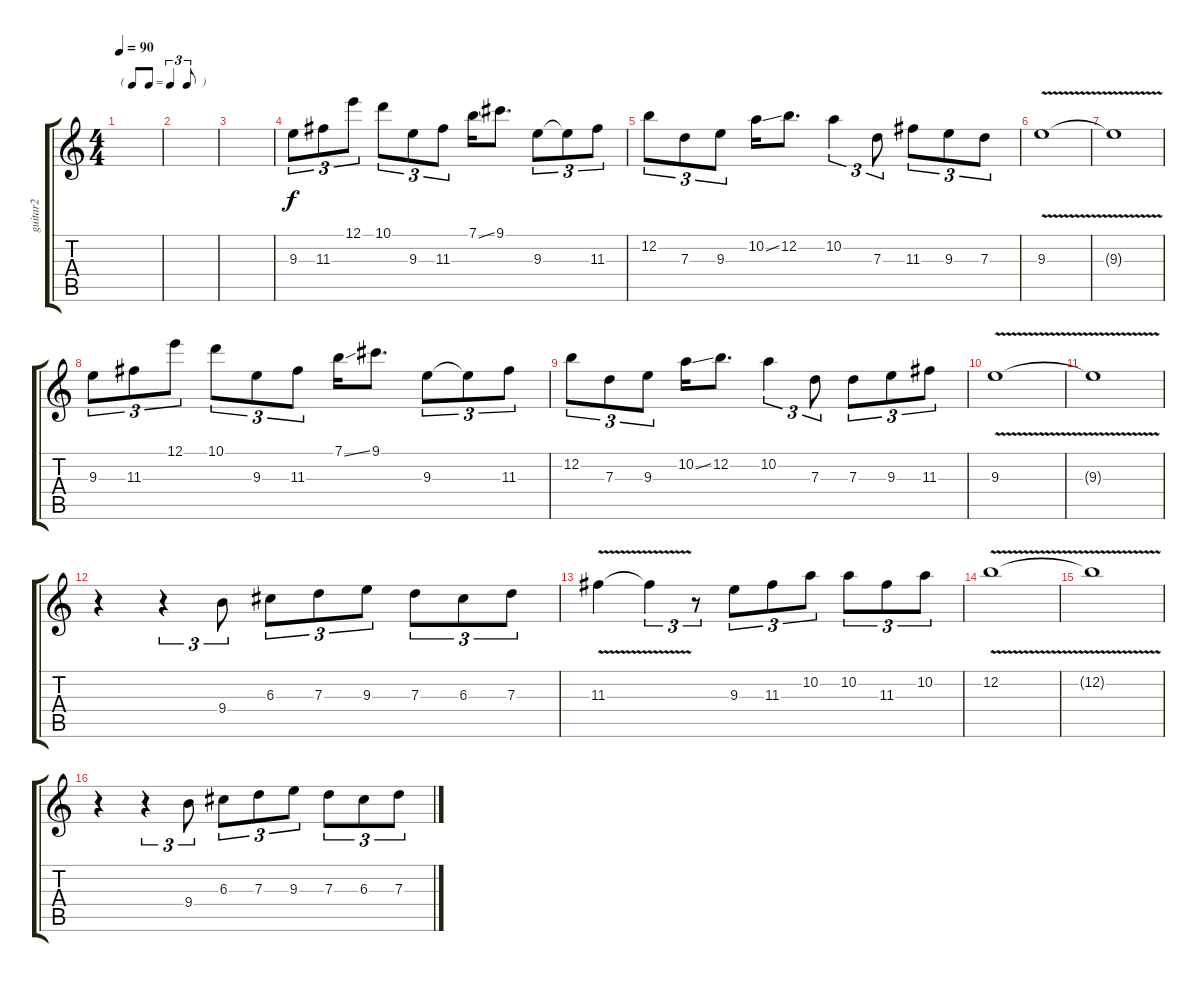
\track ("guitar2" "guitar2") {instrument electricguitarclean}
\staff {score tabs}
\tuning (E4 B3 G3 D3 A2 E2) {hide}
\ts (4 4)
\tf triplet8th
\tempo 90
\clef g2
\ks c
|
|
|
9.3.8{tu (3 2) dy f instrument distortionguitar} 11.3.8{tu (3 2)} 12.1.8{tu (3 2)} 10.1.8{tu (3 2)} 9.3.8{tu (3 2)} 11.3.8{tu (3 2)} 7.1{ss}.16 9.1.8{d} 9.3.8{tu (3 2)} 9.3{t}.8{tu (3 2)} 11.3.8{tu (3 2)} |
12.2.8{tu (3 2)} 7.3.8{tu (3 2)} 9.3.8{tu (3 2)} 10.2{ss}.16 12.2.8{d} 10.2.4{tu (3 2)} 7.3.8{tu (3 2)} 11.3.8{tu (3 2)} 9.3.8{tu (3 2)} 7.3.8{tu (3 2)} |
9.3{v}.1 |
9.3{t}.1 |
9.3.8{tu (3 2) instrument distortionguitar} 11.3.8{tu (3 2)} 12.1.8{tu (3 2)} 10.1.8{tu (3 2)} 9.3.8{tu (3 2)} 11.3.8{tu (3 2)} 7.1{ss}.16 9.1.8{d} 9.3.8{tu (3 2)} 9.3{t}.8{tu (3 2)} 11.3.8{tu (3 2)} |
12.2.8{tu (3 2)} 7.3.8{tu (3 2)} 9.3.8{tu (3 2)} 10.2{ss}.16 12.2.8{d} 10.2.4{tu (3 2)} 7.3.8{tu (3 2)} 7.3.8{tu (3 2)} 9.3.8{tu (3 2)} 11.3.8{tu (3 2)} |
9.3{v}.1 |
9.3{t}.1 |
r.4 r.4{tu (3 2)} 9.4.8{tu (3 2)} 6.3.8{tu (3 2)} 7.3.8{tu (3 2)} 9.3.8{tu (3 2)} 7.3.8{tu (3 2)} 6.3.8{tu (3 2)} 7.3.8{tu (3 2)} |
11.3{v}.4 11.3{t}.4{tu (3 2)} r.8{tu (3 2)} 9.3.8{tu (3 2)} 11.3.8{tu (3 2)} 10.2.8{tu (3 2)} 10.2.8{tu (3 2)} 11.3.8{tu (3 2)} 10.2.8{tu (3 2)} |
12.2{v}.1 |
12.2{t}.1 |
r.4 r.4{tu (3 2)} 9.4.8{tu (3 2)} 6.3.8{tu (3 2)} 7.3.8{tu (3 2)} 9.3.8{tu (3 2)} 7.3.8{tu (3 2)} 6.3.8{tu (3 2)} 7.3.8{tu (3 2)}
